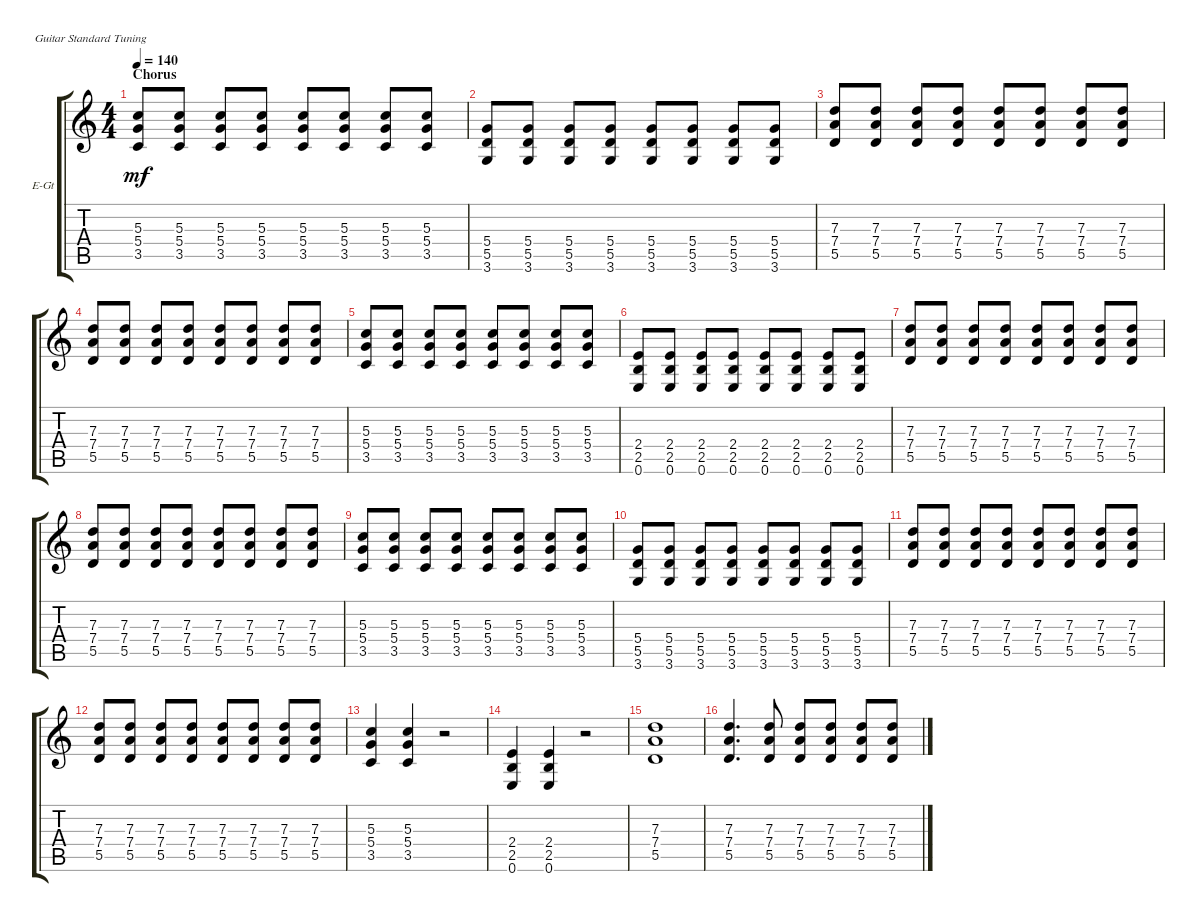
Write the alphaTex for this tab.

\defaultSystemsLayout 4
\bracketExtendMode groupsimilarinstruments
\firstSystemTrackNameOrientation horizontal
\otherSystemsTrackNameOrientation horizontal
\track ("Electric Guitar" "E-Gt") {instrument distortionguitar}
\staff {score tabs}
\tuning (E4 B3 G3 D3 A2 E2)
\ts (4 4)
\section ("" "Chorus")
\tempo 140
\clef g2
\ks c
(3.5 5.4 5.3).8{dy mf} (3.5 5.4 5.3).8 (3.5 5.4 5.3).8 (3.5 5.4 5.3).8 (3.5 5.4 5.3).8 (3.5 5.4 5.3).8 (3.5 5.4 5.3).8 (3.5 5.4 5.3).8 |
(3.6 5.5 5.4).8 (3.6 5.5 5.4).8 (3.6 5.5 5.4).8 (3.6 5.5 5.4).8 (3.6 5.5 5.4).8 (3.6 5.5 5.4).8 (3.6 5.5 5.4).8 (3.6 5.5 5.4).8 |
(5.5 7.4 7.3).8 (5.5 7.4 7.3).8 (5.5 7.4 7.3).8 (5.5 7.4 7.3).8 (5.5 7.4 7.3).8 (5.5 7.4 7.3).8 (5.5 7.4 7.3).8 (5.5 7.4 7.3).8 |
(5.5 7.4 7.3).8 (5.5 7.4 7.3).8 (5.5 7.4 7.3).8 (5.5 7.4 7.3).8 (5.5 7.4 7.3).8 (5.5 7.4 7.3).8 (5.5 7.4 7.3).8 (5.5 7.4 7.3).8 |
(3.5 5.4 5.3).8 (3.5 5.4 5.3).8 (3.5 5.4 5.3).8 (3.5 5.4 5.3).8 (3.5 5.4 5.3).8 (3.5 5.4 5.3).8 (3.5 5.4 5.3).8 (3.5 5.4 5.3).8 |
(0.6 2.5 2.4).8 (0.6 2.5 2.4).8 (0.6 2.5 2.4).8 (0.6 2.5 2.4).8 (0.6 2.5 2.4).8 (0.6 2.5 2.4).8 (0.6 2.5 2.4).8 (0.6 2.5 2.4).8 |
(5.5 7.4 7.3).8 (5.5 7.4 7.3).8 (5.5 7.4 7.3).8 (5.5 7.4 7.3).8 (5.5 7.4 7.3).8 (5.5 7.4 7.3).8 (5.5 7.4 7.3).8 (5.5 7.4 7.3).8 |
(5.5 7.4 7.3).8 (5.5 7.4 7.3).8 (5.5 7.4 7.3).8 (5.5 7.4 7.3).8 (5.5 7.4 7.3).8 (5.5 7.4 7.3).8 (5.5 7.4 7.3).8 (5.5 7.4 7.3).8 |
(3.5 5.4 5.3).8 (3.5 5.4 5.3).8 (3.5 5.4 5.3).8 (3.5 5.4 5.3).8 (3.5 5.4 5.3).8 (3.5 5.4 5.3).8 (3.5 5.4 5.3).8 (3.5 5.4 5.3).8 |
(3.6 5.5 5.4).8 (3.6 5.5 5.4).8 (3.6 5.5 5.4).8 (3.6 5.5 5.4).8 (3.6 5.5 5.4).8 (3.6 5.5 5.4).8 (3.6 5.5 5.4).8 (3.6 5.5 5.4).8 |
(5.5 7.4 7.3).8 (5.5 7.4 7.3).8 (5.5 7.4 7.3).8 (5.5 7.4 7.3).8 (5.5 7.4 7.3).8 (5.5 7.4 7.3).8 (5.5 7.4 7.3).8 (5.5 7.4 7.3).8 |
(5.5 7.4 7.3).8 (5.5 7.4 7.3).8 (5.5 7.4 7.3).8 (5.5 7.4 7.3).8 (5.5 7.4 7.3).8 (5.5 7.4 7.3).8 (5.5 7.4 7.3).8 (5.5 7.4 7.3).8 |
(3.5 5.4 5.3).4 (3.5 5.4 5.3).4 r.2 |
(0.6 2.5 2.4).4 (2.4 2.5 0.6).4 r.2 |
(5.5 7.4 7.3).1 |
(5.5 7.4 7.3).4{d} (5.5 7.4 7.3).8 (5.5 7.4 7.3).8 (7.3 7.4 5.5).8 (5.5 7.4 7.3).8 (7.3 7.4 5.5).8
